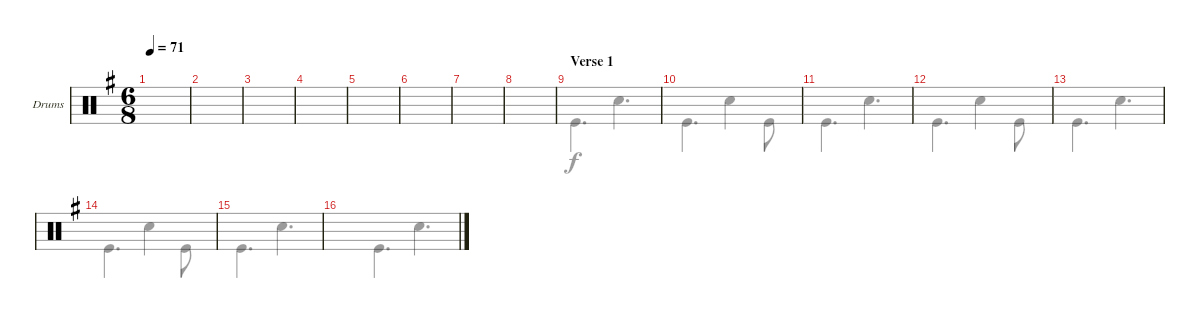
\defaultSystemsLayout 4
\bracketExtendMode groupsimilarinstruments
\firstSystemTrackNameOrientation horizontal
\otherSystemsTrackNameOrientation horizontal
\chordDiagramsInScore
\track ("Drumkit" "Drums") {instrument percussion}
\staff {score}
\articulation defaults
\voice
\ts (6 8)
\tempo 71
\clef neutral
\scale
0.333333
\ks eminor
|
\scale
0.333333 |
\scale
0.333333 |
\scale
0.333333 |
\scale
0.333333 |
\scale
0.333333 |
\scale
0.333333 |
\scale
0.333333 |
\section ("" "Verse 1")
\scale
0.333333 |
\scale
0.333333 |
\scale
0.333333 |
\scale
0.333333 |
\scale
0.333333 |
\scale
0.333333 |
\scale
0.333333 |
\scale
0.333333
\voice
\clef neutral
\ottava regular
\simile none
\scale
0.333333
\ks eminor
|
\scale
0.333333 |
\scale
0.333333 |
\scale
0.333333 |
\scale
0.333333 |
\scale
0.333333 |
\scale
0.333333 |
\scale
0.333333 |
\scale
0.333333 "Kick (hit)".4{d} "Snare (hit) 2".4{d} |
\scale
0.333333 "Kick (hit)".4{d} "Snare (hit) 2".4 "Kick (hit)".8 |
\scale
0.333333 "Kick (hit)".4{d} "Snare (hit) 2".4{d} |
\scale
0.333333 "Kick (hit)".4{d} "Snare (hit) 2".4 "Kick (hit)".8 |
\scale
0.333333 "Kick (hit)".4{d} "Snare (hit) 2".4{d} |
\scale
0.333333 "Kick (hit)".4{d} "Snare (hit) 2".4 "Kick (hit)".8 |
\scale
0.333333 "Kick (hit)".4{d} "Snare (hit) 2".4{d} |
\scale
0.333333 "Kick (hit)".4{d} "Snare (hit) 2".4{d}
